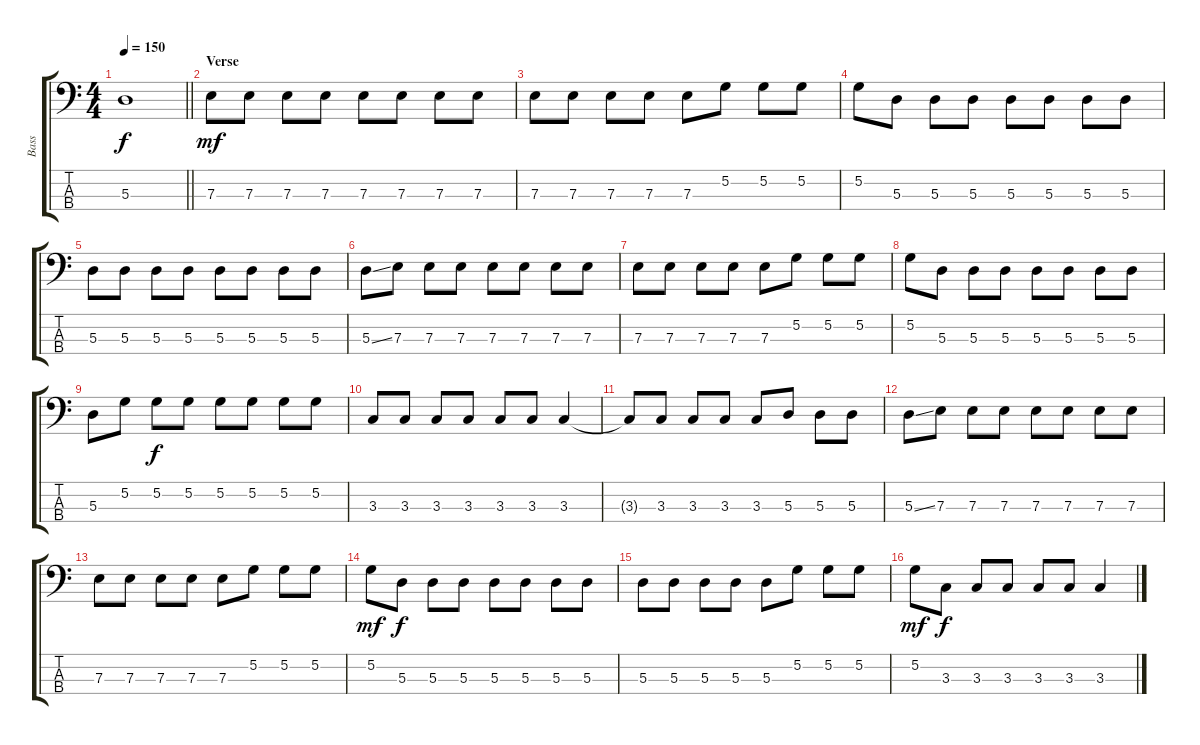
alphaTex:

\track ("Bass" "Bass") {instrument electricbassfinger}
\staff {score tabs}
\tuning (G2 D2 A1 E1) {hide}
\ts (4 4)
\tempo 150
\clef f4
\barLineRight lightlight
\ks c
5.3{t}.1{dy f} |
\section ("" "Verse")
7.3.8{dy mf} 7.3.8 7.3.8 7.3.8 7.3.8 7.3.8 7.3.8 7.3.8 |
7.3.8 7.3.8 7.3.8 7.3.8 7.3.8 5.2.8 5.2.8 5.2.8 |
5.2.8 5.3.8 5.3.8 5.3.8 5.3.8 5.3.8 5.3.8 5.3.8 |
5.3.8 5.3.8 5.3.8 5.3.8 5.3.8 5.3.8 5.3.8 5.3.8 |
5.3{ss}.8 7.3.8 7.3.8 7.3.8 7.3.8 7.3.8 7.3.8 7.3.8 |
7.3.8 7.3.8 7.3.8 7.3.8 7.3.8 5.2.8 5.2.8 5.2.8 |
5.2.8 5.3.8 5.3.8 5.3.8 5.3.8 5.3.8 5.3.8 5.3.8 |
5.3.8 5.2.8 5.2.8{dy f} 5.2.8 5.2.8 5.2.8 5.2.8 5.2.8 |
3.3.8 3.3.8 3.3.8 3.3.8 3.3.8 3.3.8 3.3.4 |
3.3{t}.8 3.3.8 3.3.8 3.3.8 3.3.8 5.3.8 5.3.8 5.3.8 |
5.3{ss}.8 7.3.8 7.3.8 7.3.8 7.3.8 7.3.8 7.3.8 7.3.8 |
7.3.8 7.3.8 7.3.8 7.3.8 7.3.8 5.2.8 5.2.8 5.2.8 |
5.2.8{dy mf} 5.3.8{dy f} 5.3.8 5.3.8 5.3.8 5.3.8 5.3.8 5.3.8 |
5.3.8 5.3.8 5.3.8 5.3.8 5.3.8 5.2.8 5.2.8 5.2.8 |
5.2.8{dy mf} 3.3.8{dy f} 3.3.8 3.3.8 3.3.8 3.3.8 3.3.4
